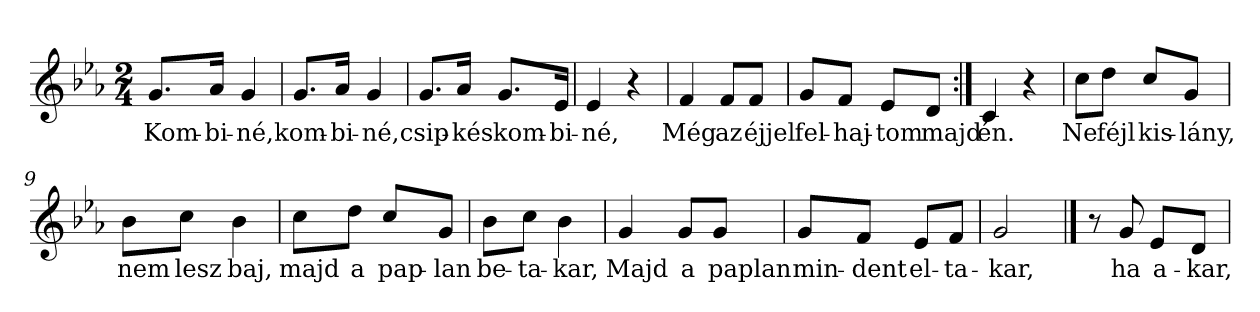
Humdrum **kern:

**kern	**text
*part1	*part1
*staff1	*staff1
*clefG2	*
*k[b-e-a-]	*
*E-:	*
*M2/4	*
=1	=1
8.g/L	Kom-
16a-/J	-bi-
4g/	-né,
=2	=2
8.g/L	kom-
16a-/J	-bi-
4g/	-né,
=3	=3
8.g/L	csip-
16a-/J	-kés
8.g/L	kom-
16e-/J	-bi-
=4	=4
4e-/	-né,
4r	.
=5	=5
4f/	Még
8f/L	az
8f/J	éjjel
!!LO:LB:g=z
=6	=6
8g/L	fel-
8f/J	-haj-
8e-/L	-tom
8d/J	majd
=7:|!	=7:|!
4c/	én.
4r	.
=8	=8
8cc\L	Ne
8dd\J	féjl
8cc/L	kis-
8g/J	-lány,
=9	=9
8b-\L	nem
8cc\J	lesz
4b-\	baj,
=10	=10
8cc\L	majd
8dd\J	a
8cc/L	pap-
8g/J	-lan
!!LO:LB:g=z
=11	=11
8b-\L	be-
8cc\J	-ta-
4b-\	-kar,
=12	=12
4g/	Majd
8g/L	a
8g/J	paplan
=13	=13
8g/L	min-
8f/J	-dent
8e-/L	el-
8f/J	-ta-
=14	=14
2g/	-kar,
==15	==15
8r	.
8g/	ha
8e-/L	a-
8d/J	-kar,-
=	=
*-	*-
